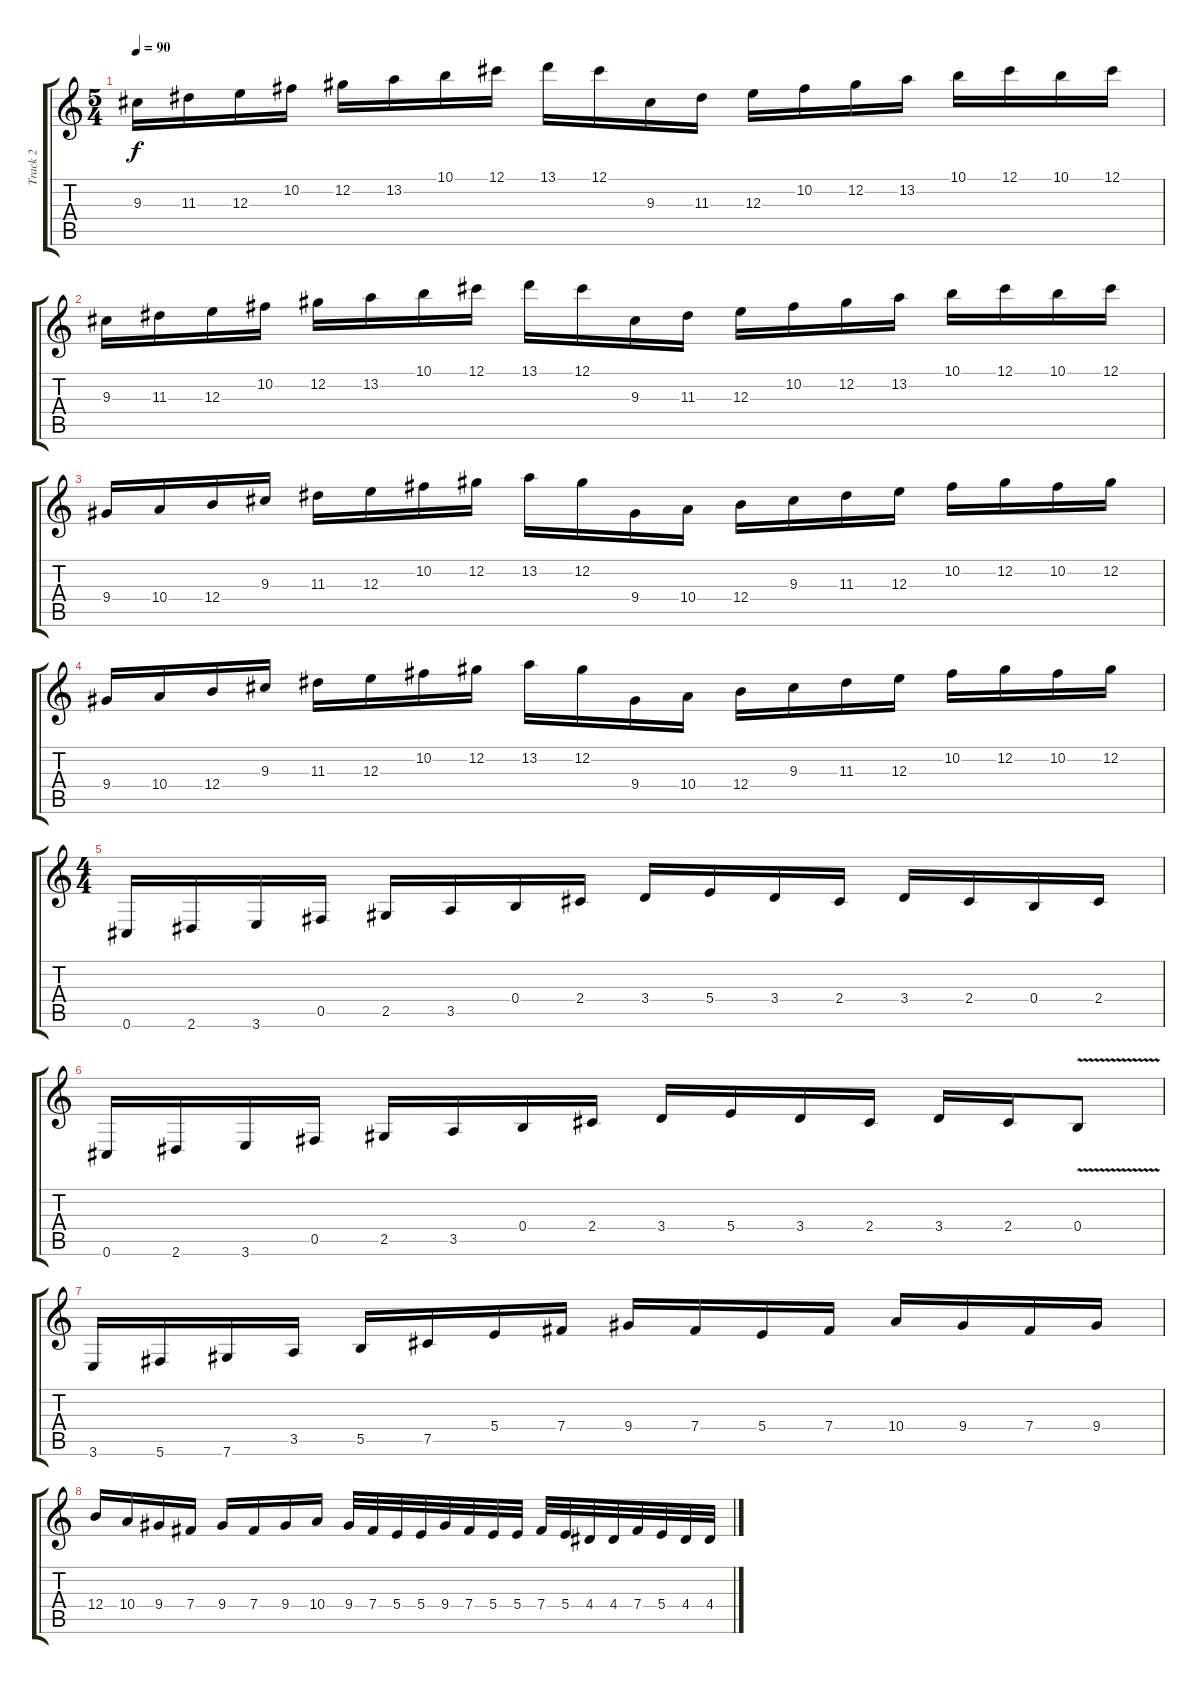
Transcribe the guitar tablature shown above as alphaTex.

\track ("Track 2" "Track 2") {instrument acousticguitarsteel}
\staff {score tabs}
\tuning (Db4 Ab3 E3 B2 Gb2 Db2) {hide}
\ts (5 4)
\tempo 90
\clef g2
\ks c
9.3.16{dy f} 11.3.16 12.3.16 10.2.16 12.2.16 13.2.16 10.1.16 12.1.16 13.1.16 12.1.16 9.3.16 11.3.16 12.3.16 10.2.16 12.2.16 13.2.16 10.1.16 12.1.16 10.1.16 12.1.16 |
9.3.16 11.3.16 12.3.16 10.2.16 12.2.16 13.2.16 10.1.16 12.1.16 13.1.16 12.1.16 9.3.16 11.3.16 12.3.16 10.2.16 12.2.16 13.2.16 10.1.16 12.1.16 10.1.16 12.1.16 |
9.4.16 10.4.16 12.4.16 9.3.16 11.3.16 12.3.16 10.2.16 12.2.16 13.2.16 12.2.16 9.4.16 10.4.16 12.4.16 9.3.16 11.3.16 12.3.16 10.2.16 12.2.16 10.2.16 12.2.16 |
9.4.16 10.4.16 12.4.16 9.3.16 11.3.16 12.3.16 10.2.16 12.2.16 13.2.16 12.2.16 9.4.16 10.4.16 12.4.16 9.3.16 11.3.16 12.3.16 10.2.16 12.2.16 10.2.16 12.2.16 |
\ts (4 4)
0.6.16 2.6.16 3.6.16 0.5.16 2.5.16 3.5.16 0.4.16 2.4.16 3.4.16 5.4.16 3.4.16 2.4.16 3.4.16 2.4.16 0.4.16 2.4.16 |
0.6.16 2.6.16 3.6.16 0.5.16 2.5.16 3.5.16 0.4.16 2.4.16 3.4.16 5.4.16 3.4.16 2.4.16 3.4.16 2.4.16 0.4{v}.8 |
3.6.16 5.6.16 7.6.16 3.5.16 5.5.16 7.5.16 5.4.16 7.4.16 9.4.16 7.4.16 5.4.16 7.4.16 10.4.16 9.4.16 7.4.16 9.4.16 |
12.4.16 10.4.16 9.4.16 7.4.16 9.4.16 7.4.16 9.4.16 10.4.16 9.4.32 7.4.32 5.4.32 5.4.32 9.4.32 7.4.32 5.4.32 5.4.32 7.4.32 5.4.32 4.4.32 4.4.32 7.4.32 5.4.32 4.4.32 4.4.32
